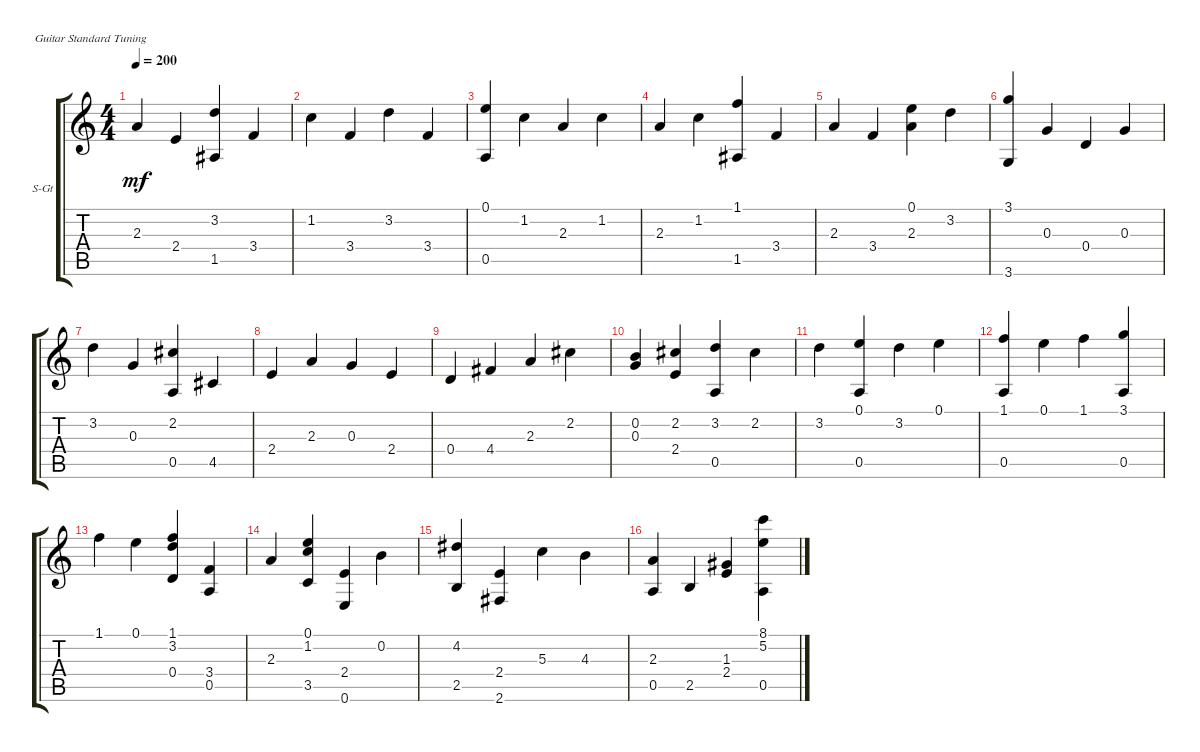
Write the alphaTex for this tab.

\defaultSystemsLayout 4
\bracketExtendMode groupsimilarinstruments
\firstSystemTrackNameOrientation horizontal
\otherSystemsTrackNameOrientation horizontal
\track ("Steel Guitar" "S-Gt") {instrument acousticguitarsteel}
\staff {score tabs}
\tuning (E4 B3 G3 D3 A2 E2)
\ts (4 4)
\tempo 200
\clef g2
\ks c
2.3.4{dy mf} 2.4.4 (3.2 1.5).4 3.4.4 |
1.2.4 3.4.4 3.2.4 3.4.4 |
(0.1 0.5).4 1.2.4 2.3.4 1.2.4 |
2.3.4 1.2.4 (1.1 1.5).4 3.4.4 |
2.3.4 3.4.4 (2.3 0.1).4 3.2.4 |
(3.1 3.6).4 0.3.4 0.4.4 0.3.4 |
3.2.4 0.3.4 (2.2 0.5).4 4.5.4 |
2.4.4 2.3.4 0.3.4 2.4.4 |
0.4.4 4.4.4 2.3.4 2.2.4 |
(0.2 0.3).4 (2.2 2.4).4 (0.5 3.2).4 2.2.4 |
3.2.4 (0.1 0.5).4 3.2.4 0.1.4 |
(1.1 0.5).4 0.1.4 1.1.4 (3.1 0.5).4 |
1.1.4 0.1.4 (1.1 3.2 0.4).4 (3.4 0.5).4 |
2.3.4 (0.1 1.2 3.5).4 (2.4 0.6).4 0.2.4 |
(4.2 2.5).4 (2.4 2.6).4 5.3.4 4.3.4 |
(2.3 0.5).4 2.5.4 (1.3 2.4).4 (8.1 5.2 0.5).4
